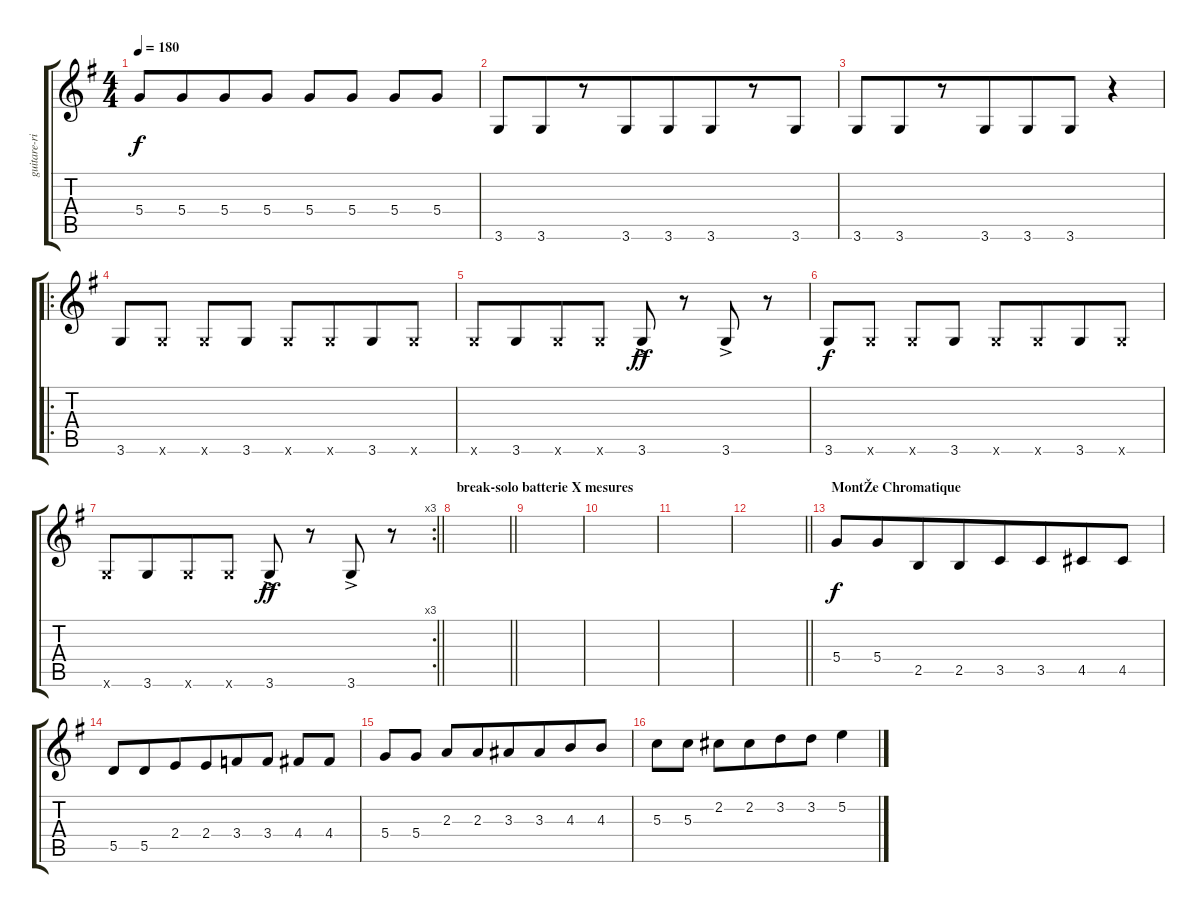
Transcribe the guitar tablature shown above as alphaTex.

\track ("guitare-riff" "guitare-ri") {instrument electricguitarclean}
\staff {score tabs}
\tuning (E4 B3 G3 D3 A2 E2) {hide}
\ts (4 4)
\tempo 180
\clef g2
\ks g
5.4.8{dy f} 5.4.8{beam merge} 5.4.8{beam merge} 5.4.8 5.4.8 5.4.8 5.4.8{beam merge} 5.4.8 |
3.6.8{beam merge} 3.6.8{beam merge} r.8 3.6.8{beam merge} 3.6.8{beam merge} 3.6.8{beam merge} r.8 3.6.8 |
3.6.8 3.6.8{beam merge} r.8 3.6.8{beam merge} 3.6.8 3.6.8 r.4 |
\ro
3.6.8{beam merge} 3.6{x}.8 3.6{x}.8{beam merge} 3.6.8 3.6{x}.8 3.6{x}.8{beam merge} 3.6.8{beam merge} 3.6{x}.8 |
3.6{x}.8 3.6.8{beam merge} 3.6{x}.8{beam merge} 3.6{x}.8 3.6{ac}.8{dy ff} r.8{beam merge} 3.6{ac}.8{beam merge} r.8 |
3.6.8{dy f beam merge} 3.6{x}.8 3.6{x}.8{beam merge} 3.6.8 3.6{x}.8 3.6{x}.8{beam merge} 3.6.8{beam merge} 3.6{x}.8 |
\rc 3
\barLineRight lightlight
3.6{x}.8 3.6.8{beam merge} 3.6{x}.8{beam merge} 3.6{x}.8 3.6{ac}.8{dy ff} r.8{beam merge} 3.6{ac}.8{beam merge} r.8 |
\section ("" "break-solo batterie X mesures")
\barLineRight lightlight
|
|
|
|
\barLineRight lightlight
|
\section ("" "MontŽe Chromatique")
5.4.8{dy f beam merge} 5.4.8{beam merge} 2.5.8 2.5.8{beam merge} 3.5.8 3.5.8{beam merge} 4.5.8 4.5.8 |
5.5.8{beam merge} 5.5.8{beam merge} 2.4.8 2.4.8{beam merge} 3.4.8 3.4.8 4.4.8{beam merge} 4.4.8 |
5.4.8{beam merge} 5.4.8 2.3.8{beam merge} 2.3.8{beam merge} 3.3.8 3.3.8{beam merge} 4.3.8 4.3.8 |
5.3.8 5.3.8 2.2.8{beam merge} 2.2.8{beam merge} 3.2.8{beam merge} 3.2.8{beam merge} 5.2.4
